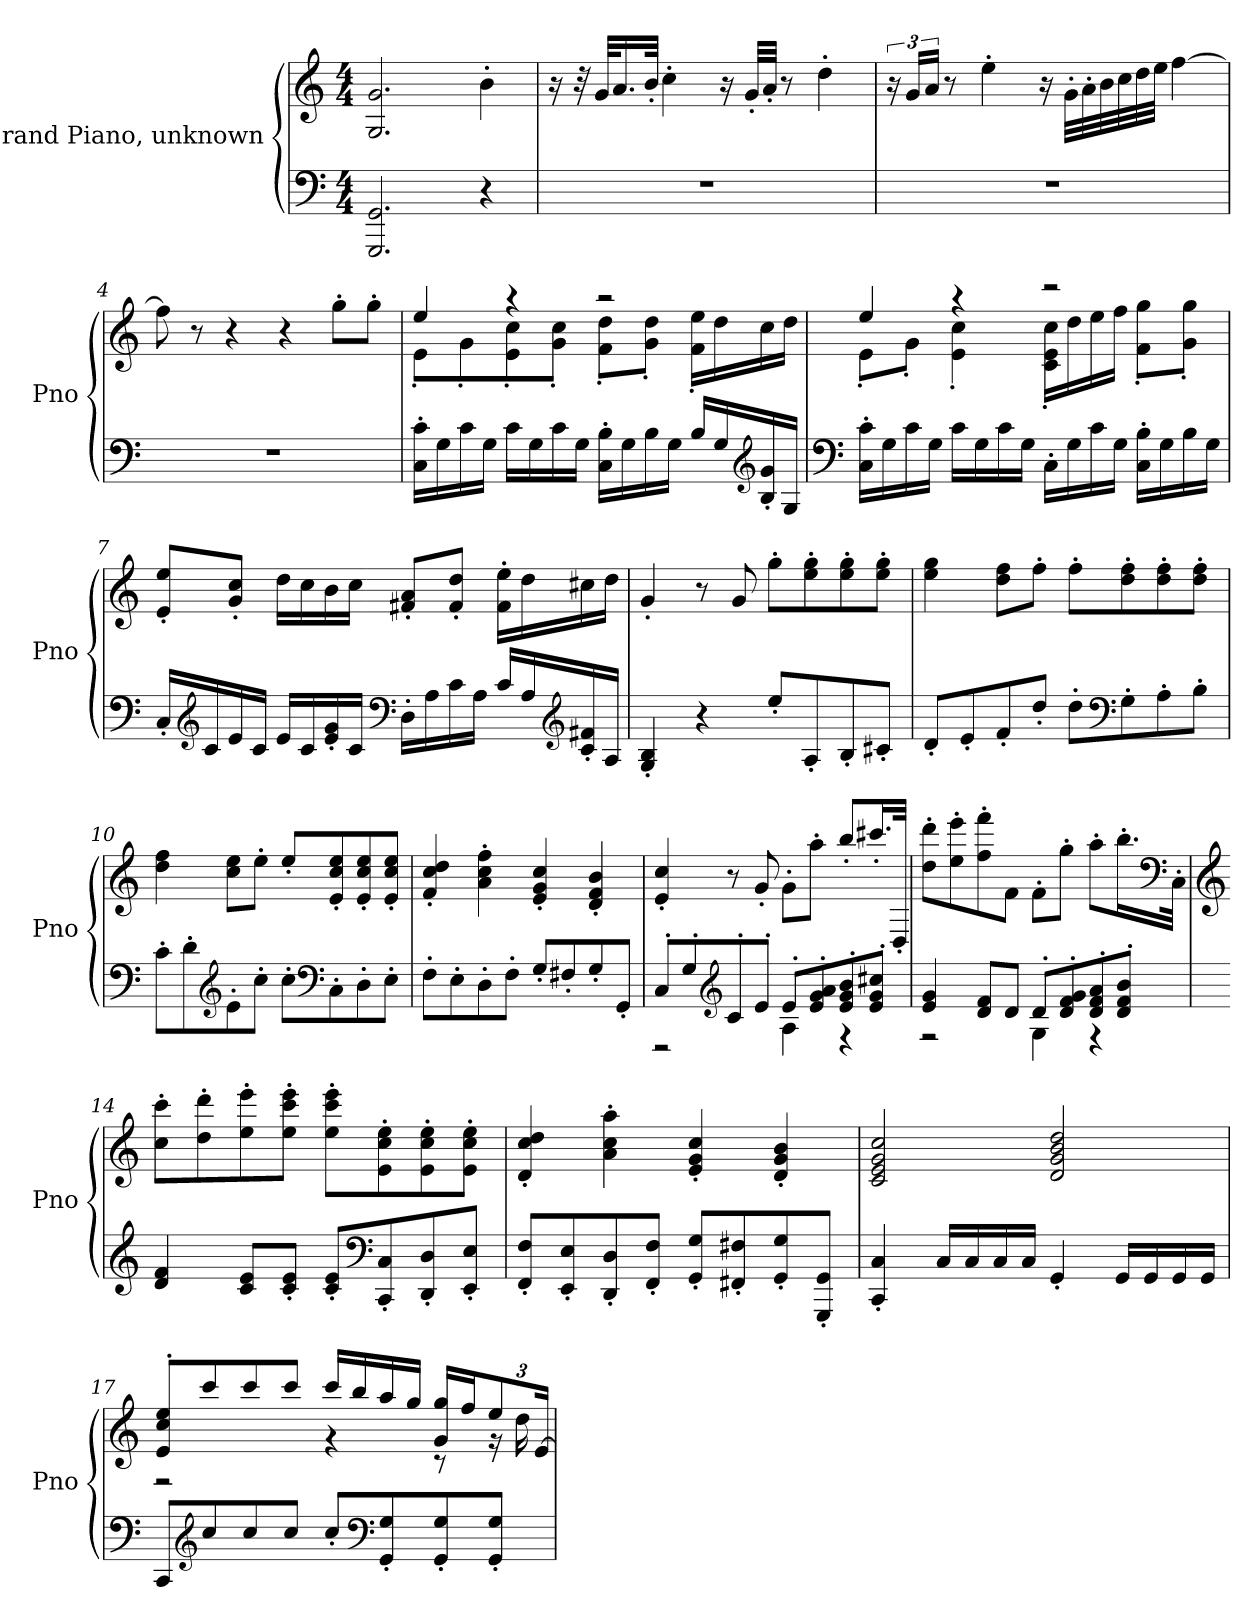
**kern	**kern
*part1	*part1
*staff2	*staff1
*I"Grand Piano, unknown	*
*I'Pno	*
*clefF4	*clefG2
*k[]	*k[]
*M4/4	*M4/4
*MM120	*MM120
=1	=1
2.GGG/ 2.GG/	2.G/ 2.g/
4r	4b'\
=2	=2
1r	16r
.	32r
.	32g/KLL
.	16.a/
.	32b'/JJk
.	4cc'\
.	16r
.	32g'/LLL
.	32a'/JJJ
.	8r
.	4dd'\
=3	=3
1r	24r
.	24g/LL
.	24a/JJ
.	8r
.	4ee'\
.	16r
.	32g'\LLL
.	32a'\
.	32b\
.	32cc\
.	32dd\
.	32ee\JJJ
.	[4ff\
=4	=4
1r	8ff\]
.	8r
.	4r
.	4r
.	8gg'\L
.	8gg'\J
!!LO:LB:g=z
=5	=5
*	*^
16C\' 16c\'LL	4ee/	8e'\L
16G\	.	.
16c\	.	8g'\
16G\JJ	.	.
16c\LL	4r	8e\' 8cc\'
16G\	.	.
16c\	.	8g\' 8cc\'J
16G\JJ	.	.
16C\' 16B\'LL	2r	8f\' 8dd\'L
16G\	.	.
16B\	.	8g\' 8dd\'J
16G\JJ	.	.
16B/LL	.	16f\' 16ee\'LL
16G/	.	16dd\
*clefG2	*	*
16B/' 16g/'	.	16cc\
16G/JJ	.	16dd\JJ
=6	=6	=6
*clefF4	*	*
16C\' 16c\'LL	4ee/	8e'\L
16G\	.	.
16c\	.	8g'\J
16G\JJ	.	.
16c\LL	4r	4e\' 4cc\'
16G\	.	.
16c\	.	.
16G\JJ	.	.
16C'\LL	2r	16c\' 16e\' 16cc\'LL
16G\	.	16dd\
16c\	.	16ee\
16G\JJ	.	16ff\JJ
16C\' 16B\'LL	.	8f\' 8gg\'L
16G\	.	.
16B\	.	8g\' 8gg\'J
16G\JJ	.	.
*	*v	*v
!!LO:LB:g=z
=7	=7
16C'/LL	8e/' 8ee/'L
*clefG2	*
16c/	.
16e/	8g/' 8cc/'J
16c/JJ	.
16e/LL	16dd\LL
16c/	16cc\
16e/' 16g/'	16b\
16c/JJ	16cc\JJ
*clefF4	*
16D'\LL	8f#X/' 8a/'L
16A\	.
16c\	8f#/' 8dd/'J
16A\JJ	.
16c/LL	16f#\' 16ee\'LL
16A/	16dd\
*clefG2	*
16c/' 16f#X/'	16cc#X\
16A/JJ	16dd\JJ
=8	=8
4G/' 4B/'	4g'/
4r	8r
.	8g/
8ee'/L	8gg'\L
8A'/	8ee\' 8gg\'
8B'/	8ee\' 8gg\'
8c#X'/J	8ee\' 8gg\'J
=9	=9
8d'/L	4ee\ 4gg\
8e'/	.
8f'/	8dd\ 8ff\L
8dd'/J	8ff'\J
8dd'\L	8ff'\L
*clefF4	*
8G'\	8dd\' 8ff\'
8A'\	8dd\' 8ff\'
8B'\J	8dd\' 8ff\'J
!!LO:LB:g=z
=10	=10
8c'\L	4dd\ 4ff\
8d'\	.
*clefG2	*
8e'\	8cc\ 8ee\L
8cc'\J	8ee'\J
8cc'\L	8ee'/L
*clefF4	*
8C'\	8e/' 8cc/' 8ee/'
8D'\	8e/' 8cc/' 8ee/'
8E'\J	8e/' 8cc/' 8ee/'J
=11	=11
8F'\L	4f/' 4cc/' 4dd/'
8E'\	.
8D'\	4a\' 4cc\' 4ff\'
8F'\J	.
8G'/L	4e/' 4g/' 4cc/'
8F#X'/	.
8G'/	4d/' 4f/' 4b/'
8GG'/J	.
=12	=12
*^	*
8C'/L	2r	4e/' 4cc/'
8G'/	.	.
*clefG2	*	*
8c'/	.	8r
8e'/J	.	8g'/
8e'/L	4A\	8g'\L
8e/' 8g/' 8a/'	.	8aa'\J
8e/' 8g/' 8b/'	4r	8bb'/L
8e/' 8g/' 8cc#X/'J	.	16.ccc#X'/L
.	.	32D'/JJk
!!LO:LB:g=z
=13	=13	=13
4e/ 4g/	2r	8dd\' 8ddd\'L
.	.	8ee\' 8eee\'
8d/ 8f/L	.	8ff\' 8fff\'
8d/J	.	8f\J
8d'/L	4G\	8f'\L
8d/' 8f/' 8g/'	.	8gg'\J
8d/' 8f/' 8a/'	4r	8aa'\L
8d/' 8f/' 8b/'J	.	16.bb'\L
*	*	*clefF4
.	.	32C'\JJk
*v	*v	*
=14	=14
*	*clefG2
4d/ 4f/	8cc\' 8ccc\'L
.	8dd\' 8ddd\'
8c/ 8e/L	8ee\' 8eee\'
8c/' 8e/'J	8ee\' 8ccc\' 8eee\'J
8c/' 8e/'L	8ee\' 8ccc\' 8eee\'L
*clefF4	*
8CC/' 8C/'	8e\' 8cc\' 8ee\'
8DD/' 8D/'	8e\' 8cc\' 8ee\'
8EE/' 8E/'J	8e\' 8cc\' 8ee\'J
=15	=15
8FF/' 8F/'L	4d/' 4cc/' 4dd/'
8EE/' 8E/'	.
8DD/' 8D/'	4a\' 4cc\' 4aa\'
8FF/' 8F/'J	.
8GG/' 8G/'L	4e/' 4g/' 4cc/'
8FF#X/' 8F#X/'	.
8GG/' 8G/'	4d/' 4g/' 4b/'
8GGG/' 8GG/'J	.
=16	=16
4CC/' 4C/'	2c/ 2e/ 2g/ 2cc/
16C/LL	.
16C/	.
16C/	.
16C/JJ	.
4GG'/	2d/ 2g/ 2b/ 2dd/
16GG/LL	.
16GG/	.
16GG/	.
16GG/JJ	.
!!LO:LB:g=z
=17	=17
*	*^
8CC/L	8e/' 8cc/' 8ee/'L	2r
*clefG2	*	*
8cc/	8ccc/	.
8cc/	8ccc/	.
8cc/J	8ccc/J	.
8cc'/L	16ccc/LL	4r
.	16bb/	.
*clefF4	*	*
8GG/' 8G/'	16aa/	.
.	16gg/JJ	.
8GG/' 8G/'	16g/ 16gg/LL	8r
.	16ff/J	.
*	*Xbrackettup	*
8GG/' 8G/'J	12ee/	16r
.	.	16dd\
.	[24e/Jk	.
*	*v	*v
=	=
*-	*-
